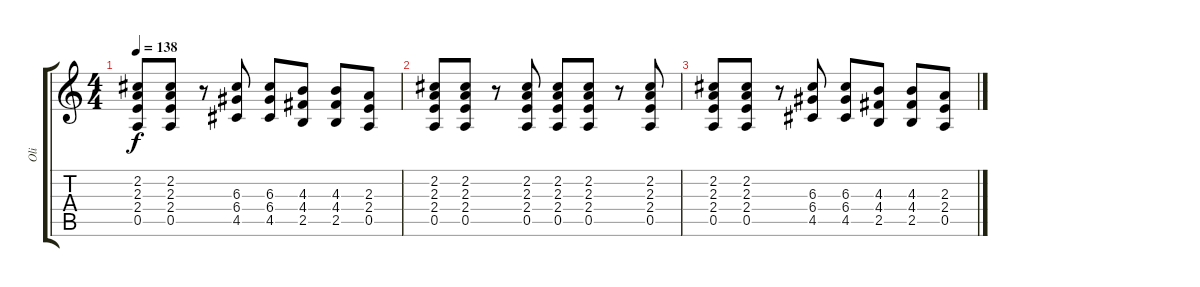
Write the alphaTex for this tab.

\track ("Oli" "Oli") {instrument overdrivenguitar}
\staff {score tabs}
\tuning (E4 B3 G3 D3 A2 E2) {hide}
\ts (4 4)
\tempo 138
\clef g2
\ks c
(2.2 2.3 2.4 0.5).8{dy f} (2.2 2.3 2.4 0.5).8 r.8 (6.3 6.4 4.5).8 (6.3 6.4 4.5).8 (4.3 4.4 2.5).8 (4.3 4.4 2.5).8 (2.3 2.4 0.5).8 |
(2.2 2.3 2.4 0.5).8 (2.2 2.3 2.4 0.5).8 r.8 (2.2 2.3 2.4 0.5).8 (2.2 2.3 2.4 0.5).8 (2.2 2.3 2.4 0.5).8 r.8 (2.2 2.3 2.4 0.5).8 |
(2.2 2.3 2.4 0.5).8 (2.2 2.3 2.4 0.5).8 r.8 (6.3 6.4 4.5).8 (6.3 6.4 4.5).8 (4.3 4.4 2.5).8 (4.3 4.4 2.5).8 (2.3 2.4 0.5).8
